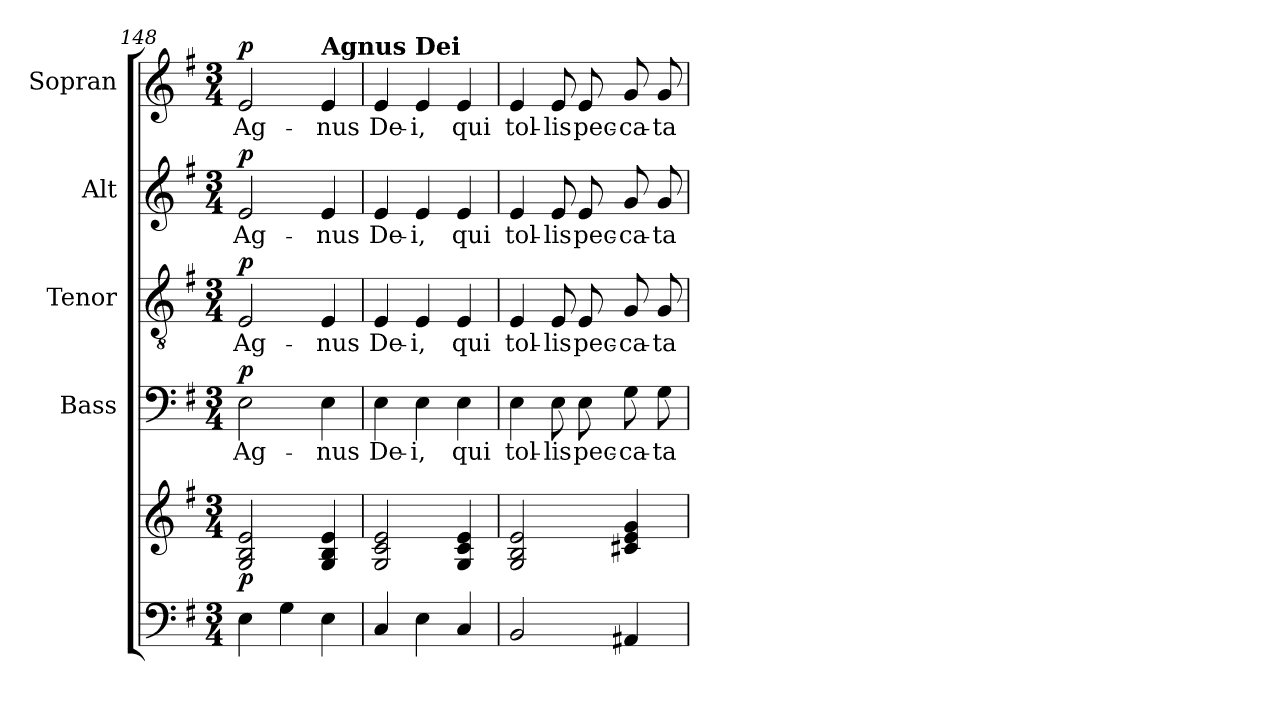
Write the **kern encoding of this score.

**kern	**kern	**dynam	**kern	**text	**dynam	**kern	**text	**dynam	**kern	**text	**dynam	**kern	**text	**dynam
*part5	*part5	*part5	*part4	*part4	*part4	*part3	*part3	*part3	*part2	*part2	*part2	*part1	*part1	*part1
*staff6	*staff5	*staff5/6	*staff4	*staff4	*staff4	*staff3	*staff3	*staff3	*staff2	*staff2	*staff2	*staff1	*staff1	*staff1
*	*	*	*I"Bass	*	*	*I"Tenor	*	*	*I"Alt	*	*	*I"Sopran	*	*
*	*	*	*I'B.	*	*	*I'T.	*	*	*I'A.	*	*	*I'S.	*	*
!!LO:PB:g=z
*clefF4	*clefG2	*	*clefF4	*	*	*clefGv2	*	*	*clefG2	*	*	*clefG2	*	*
*k[f#]	*k[f#]	*	*k[f#]	*	*	*k[f#]	*	*	*k[f#]	*	*	*k[f#]	*	*
*G:	*G:	*	*G:	*	*	*G:	*	*	*G:	*	*	*G:	*	*
*M3/4	*M3/4	*	*M3/4	*	*	*M3/4	*	*	*M3/4	*	*	*M3/4	*	*
=148	=148	=148	=148	=148	=148	=148	=148	=148	=148	=148	=148	=148	=148	=148
!	!	!LO:DY:b	!	!LO:LY:b	!LO:DY:a	!	!LO:LY:b	!LO:DY:a	!	!LO:LY:b	!LO:DY:a	!	!LO:LY:b	!LO:DY:a
4E\	2G/ 2B/ 2e/	p	2E\	Ag-	p	2E/	Ag-	p	2e/	Ag-	p	2e/	Ag-	p
4G\	.	.	.	.	.	.	.	.	.	.	.	.	.	.
!	!	!	!	!	!	!	!	!	!	!	!	!LO:TX:a:B:t=Agnus Dei	!	!
!	!	!	!	!LO:LY:b	!	!	!LO:LY:b	!	!	!LO:LY:b	!	!	!LO:LY:b	!
4E\	4G/ 4B/ 4e/	.	4E\	-nus	.	4E/	-nus	.	4e/	-nus	.	4e/	-nus	.
=149	=149	=149	=149	=149	=149	=149	=149	=149	=149	=149	=149	=149	=149	=149
!	!	!	!	!LO:LY:b	!	!	!LO:LY:b	!	!	!LO:LY:b	!	!	!LO:LY:b	!
4C/	2G/ 2c/ 2e/	.	4E\	De-	.	4E/	De-	.	4e/	De-	.	4e/	De-	.
!	!	!	!	!LO:LY:b	!	!	!LO:LY:b	!	!	!LO:LY:b	!	!	!LO:LY:b	!
4E\	.	.	4E\	-i,	.	4E/	-i,	.	4e/	-i,	.	4e/	-i,	.
!	!	!	!	!LO:LY:b	!	!	!LO:LY:b	!	!	!LO:LY:b	!	!	!LO:LY:b	!
4C/	4G/ 4c/ 4e/	.	4E\	qui	.	4E/	qui	.	4e/	qui	.	4e/	qui	.
=150	=150	=150	=150	=150	=150	=150	=150	=150	=150	=150	=150	=150	=150	=150
!	!	!	!	!LO:LY:b	!	!	!LO:LY:b	!	!	!LO:LY:b	!	!	!LO:LY:b	!
2BB/	2G/ 2B/ 2e/	.	4E\	tol-	.	4E/	tol-	.	4e/	tol-	.	4e/	tol-	.
!	!	!	!	!LO:LY:b	!	!	!LO:LY:b	!	!	!LO:LY:b	!	!	!LO:LY:b	!
.	.	.	8E\	-lis	.	8E/	-lis	.	8e/	-lis	.	8e/	-lis	.
!	!	!	!	!LO:LY:b	!	!	!LO:LY:b	!	!	!LO:LY:b	!	!	!LO:LY:b	!
.	.	.	8E\	pec-	.	8E/	pec-	.	8e/	pec-	.	8e/	pec-	.
!	!	!	!	!LO:LY:b	!	!	!LO:LY:b	!	!	!LO:LY:b	!	!	!LO:LY:b	!
4AA#X/	4c#X/ 4e/ 4g/	.	8G\	-ca-	.	8G/	-ca-	.	8g/	-ca-	.	8g/	-ca-	.
!	!	!	!	!LO:LY:b	!	!	!LO:LY:b	!	!	!LO:LY:b	!	!	!LO:LY:b	!
.	.	.	8G\	-ta	.	8G/	-ta	.	8g/	-ta	.	8g/	-ta	.
=	=	=	=	=	=	=	=	=	=	=	=	=	=	=
*-	*-	*-	*-	*-	*-	*-	*-	*-	*-	*-	*-	*-	*-	*-
